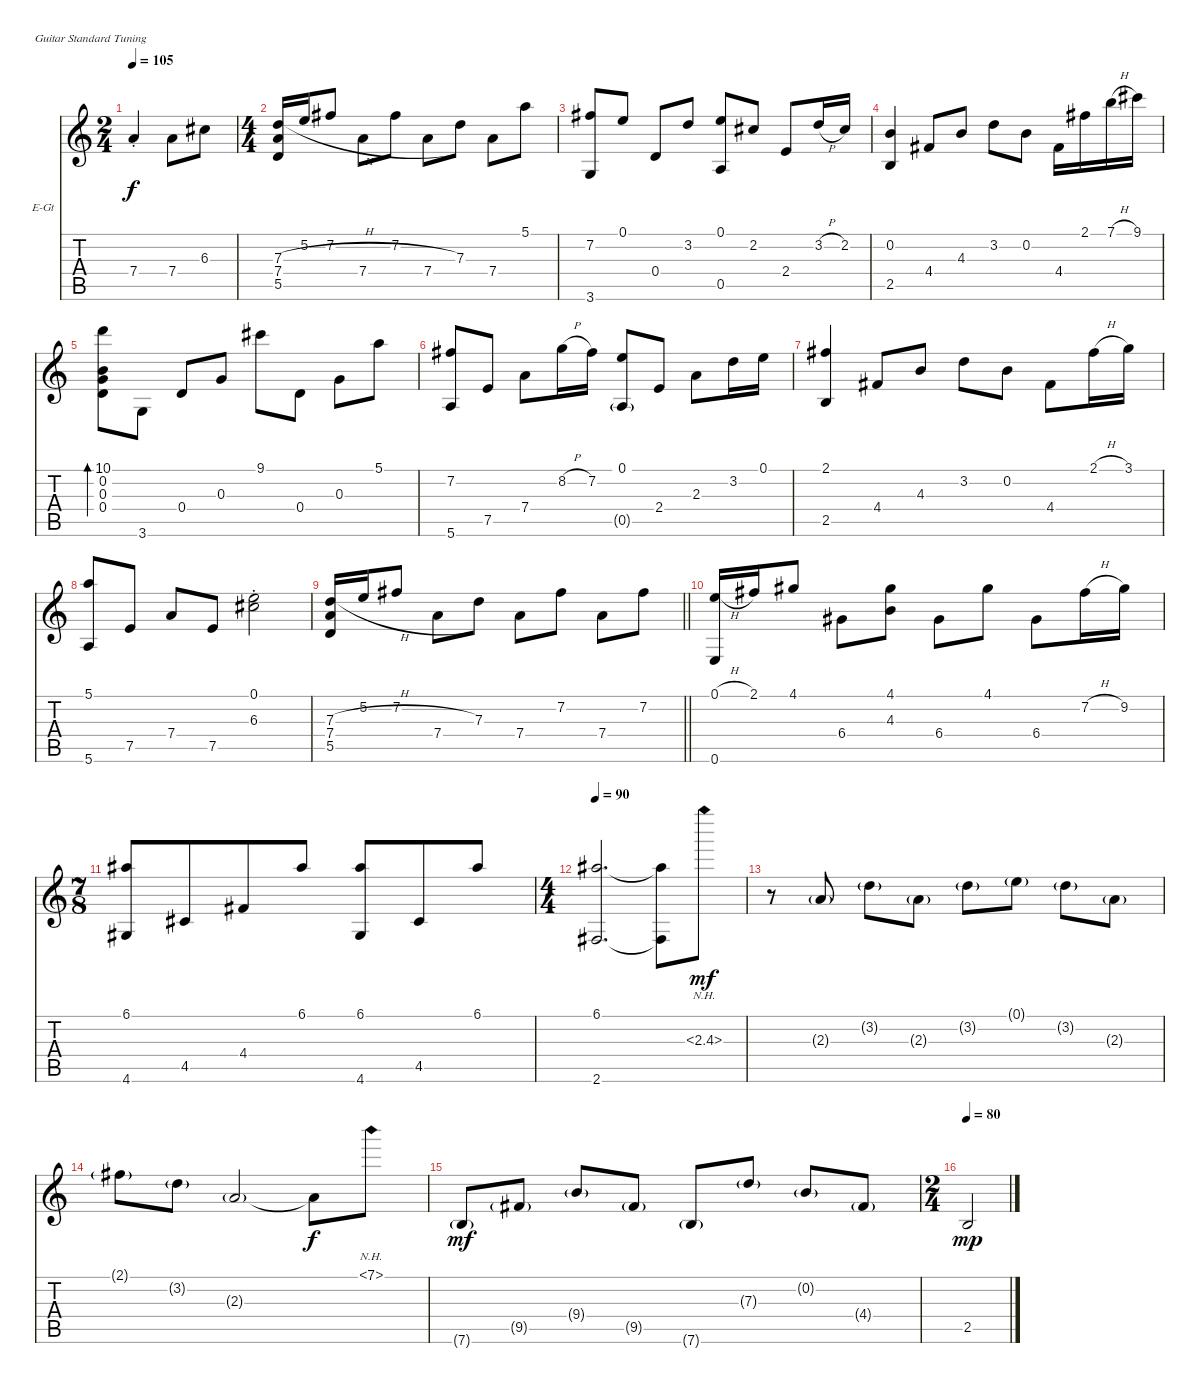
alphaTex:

\defaultSystemsLayout 4
\bracketExtendMode nobrackets
\firstSystemTrackNameOrientation horizontal
\otherSystemsTrackNameOrientation horizontal
\track ("Jazz Guitar" "E-Gt") {instrument electricguitarjazz}
\staff {score tabs}
\tuning (E4 B3 G3 D3 A2 E2)
\ts (2 4)
\tempo 105
\clef g2
\ks c
7.4{st}.4{dy f} 7.4.8 6.3.8 |
\ts (4 4)
(7.3{h} 7.4 5.5).16 5.2.16 7.2.8 7.4.8 7.2.8 7.4.8 7.3.8 7.4.8 5.1.8 |
(7.2 3.6).8 0.1.8 0.4.8 3.2.8 (0.1 0.5).8 2.2.8 2.4.8 3.2{h}.16 2.2.16 |
(0.2 2.5).4 4.4.8 4.3.8 3.2.8 0.2.8 4.4.16 2.1.16 7.1{h}.16 9.1.16 |
(10.1 0.4 0.2 0.3).8{bd 60} 3.6.8 0.4.8 0.3.8 9.1.8 0.4.8 0.3.8 5.1.8 |
(7.2 5.6).8 7.5.8 7.4.8 8.2{h}.16 7.2.16 (0.1 0.5{g}).8 2.4.8 2.3.8 3.2.16 0.1.16 |
(2.1 2.5).4 4.4.8 4.3.8 3.2.8 0.2.8 4.4.8 2.1{h}.16 3.1.16 |
(5.1 5.6).8 7.5.8 7.4.8 7.5.8 (0.1{st} 6.3{st}).2 |
\barLineRight lightlight
(7.3{h} 7.4 5.5).16 5.2.16 7.2.8 7.4.8 7.3.8 7.4.8 7.2.8 7.4.8 7.2.8 |
(0.1{h} 0.6).16 2.1.16 4.1.8 6.4.8 (4.1 4.3).8 6.4.8 4.1.8 6.4.8 7.2{h}.16 9.2.16 |
\ts (7 8)
(4.6 6.1).8 4.5.8 4.4.8 6.1.8 (6.1 4.6).8 4.5.8 6.1.8 |
\ts (4 4)
\tempo 90
(6.1 2.6).2{d} (6.1{t} 2.6{t}).8 2.3{nh}.8{dy mf} |
r.8 2.3{g}.8 3.2{g}.8 2.3{g}.8 3.2{g}.8 0.1{g}.8 3.2{g}.8 2.3{g}.8 |
2.1{g}.8 3.2{g}.8 2.3{g}.2 2.3{t}.8{dy f} 7.1{nh}.8 |
7.6{g}.8{dy mf} 9.5{g}.8 9.4{g}.8 9.5{g}.8 7.6{g}.8 7.3{g}.8 0.2{g}.8 4.4{g}.8 |
\ts (2 4)
\tempo 80
2.5.2{dy mp}
